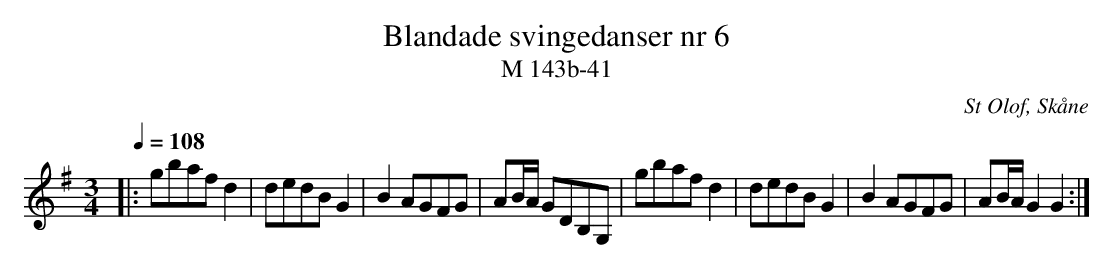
X:1
T:Blandade svingedanser nr 6
T:M 143b-41
O:St Olof, Skåne
M:3/4
L:1/8
Q:1/4=108
K:G
|: gbaf d2 | dedB G2 | B2 AGFG | AB/A/ GDB,G, | gbaf d2 | dedB G2 | B2 AGFG | AB/A/ G2 G2 :|
